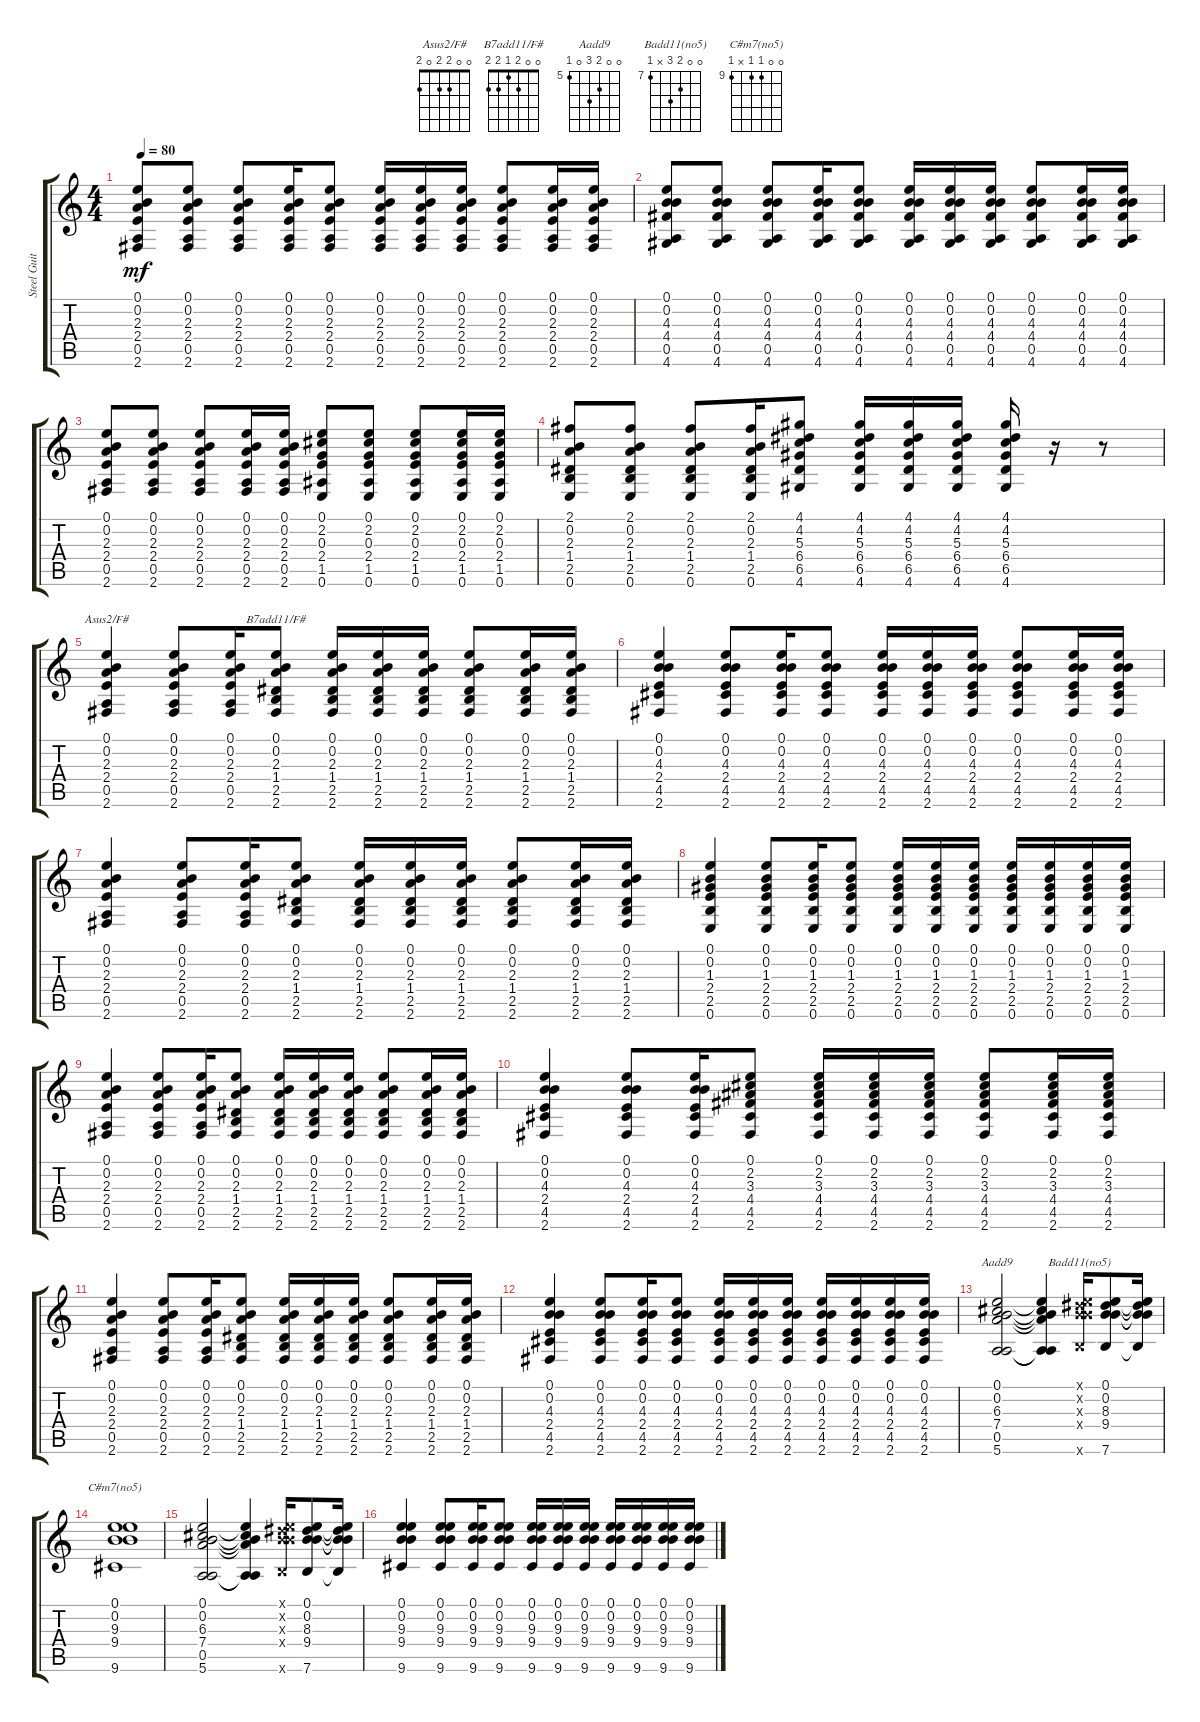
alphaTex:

\track ("Steel Guitar" "Steel Guit") {instrument acousticguitarsteel}
\staff {score tabs}
\tuning (E4 B3 G3 D3 A2 E2) {hide}
\chord ("Asus2/F#" 0 0 2 2 0 2)
\chord ("B7add11/F#" 0 0 2 1 2 2)
\chord ("Aadd9" 0 0 6 7 0 5) {firstfret 5}
\chord ("Badd11(no5)" 0 0 8 9 x 7) {firstfret 7}
\chord ("C#m7(no5)" 0 0 9 9 x 9) {firstfret 9}
\ts (4 4)
\tempo 80
\clef g2
\ks c
(0.1 0.2 2.3 2.4 0.5 2.6).8{dy mf} (0.1 0.2 2.3 2.4 0.5 2.6).8 (0.1 0.2 2.3 2.4 0.5 2.6).8 (0.1 0.2 2.3 2.4 0.5 2.6).16 (0.1 0.2 2.3 2.4 0.5 2.6).8 (0.1 0.2 2.3 2.4 0.5 2.6).16 (0.1 0.2 2.3 2.4 0.5 2.6).16 (0.1 0.2 2.3 2.4 0.5 2.6).16 (0.1 0.2 2.3 2.4 0.5 2.6).8 (0.1 0.2 2.3 2.4 0.5 2.6).16 (0.1 0.2 2.3 2.4 0.5 2.6).16 |
(0.1 0.2 4.3 4.4 0.5 4.6).8 (0.1 0.2 4.3 4.4 0.5 4.6).8 (0.1 0.2 4.3 4.4 0.5 4.6).8 (0.1 0.2 4.3 4.4 0.5 4.6).16 (0.1 0.2 4.3 4.4 0.5 4.6).8 (0.1 0.2 4.3 4.4 0.5 4.6).16 (0.1 0.2 4.3 4.4 0.5 4.6).16 (0.1 0.2 4.3 4.4 0.5 4.6).16 (0.1 0.2 4.3 4.4 0.5 4.6).8 (0.1 0.2 4.3 4.4 0.5 4.6).16 (0.1 0.2 4.3 4.4 0.5 4.6).16 |
(0.1 0.2 2.3 2.4 0.5 2.6).8 (0.1 0.2 2.3 2.4 0.5 2.6).8 (0.1 0.2 2.3 2.4 0.5 2.6).8 (0.1 0.2 2.3 2.4 0.5 2.6).16 (0.1 0.2 2.3 2.4 0.5 2.6).16 (0.1 2.2 0.3 2.4 1.5 0.6).8 (0.1 2.2 0.3 2.4 1.5 0.6).8 (0.1 2.2 0.3 2.4 1.5 0.6).8 (0.1 2.2 0.3 2.4 1.5 0.6).16 (0.1 2.2 0.3 2.4 1.5 0.6).16 |
(2.1 0.2 2.3 1.4 2.5 0.6).8 (2.1 0.2 2.3 1.4 2.5 0.6).8 (2.1 0.2 2.3 1.4 2.5 0.6).8 (2.1 0.2 2.3 1.4 2.5 0.6).16 (4.1 4.2 5.3 6.4 6.5 4.6).8 (4.1 4.2 5.3 6.4 6.5 4.6).16 (4.1 4.2 5.3 6.4 6.5 4.6).16 (4.1 4.2 5.3 6.4 6.5 4.6).16 (4.1 4.2 5.3 6.4 6.5 4.6).16 r.16 r.8 |
(0.1 0.2 2.3 2.4 0.5 2.6).4{ch "Asus2/F#"} (0.1 0.2 2.3 2.4 0.5 2.6).8 (0.1 0.2 2.3 2.4 0.5 2.6).16 (0.1 0.2 2.3 1.4 2.5 2.6).8{ch "B7add11/F#"} (0.1 0.2 2.3 1.4 2.5 2.6).16 (0.1 0.2 2.3 1.4 2.5 2.6).16 (0.1 0.2 2.3 1.4 2.5 2.6).16 (0.1 0.2 2.3 1.4 2.5 2.6).8 (0.1 0.2 2.3 1.4 2.5 2.6).16 (0.1 0.2 2.3 1.4 2.5 2.6).16 |
(0.1 0.2 4.3 2.4 4.5 2.6).4 (0.1 0.2 4.3 2.4 4.5 2.6).8 (0.1 0.2 4.3 2.4 4.5 2.6).16 (0.1 0.2 4.3 2.4 4.5 2.6).8 (0.1 0.2 4.3 2.4 4.5 2.6).16 (0.1 0.2 4.3 2.4 4.5 2.6).16 (0.1 0.2 4.3 2.4 4.5 2.6).16 (0.1 0.2 4.3 2.4 4.5 2.6).8 (0.1 0.2 4.3 2.4 4.5 2.6).16 (0.1 0.2 4.3 2.4 4.5 2.6).16 |
(0.1 0.2 2.3 2.4 0.5 2.6).4 (0.1 0.2 2.3 2.4 0.5 2.6).8 (0.1 0.2 2.3 2.4 0.5 2.6).16 (0.1 0.2 2.3 1.4 2.5 2.6).8 (0.1 0.2 2.3 1.4 2.5 2.6).16 (0.1 0.2 2.3 1.4 2.5 2.6).16 (0.1 0.2 2.3 1.4 2.5 2.6).16 (0.1 0.2 2.3 1.4 2.5 2.6).8 (0.1 0.2 2.3 1.4 2.5 2.6).16 (0.1 0.2 2.3 1.4 2.5 2.6).16 |
(0.1 0.2 1.3 2.4 2.5 0.6).4 (0.1 0.2 1.3 2.4 2.5 0.6).8 (0.1 0.2 1.3 2.4 2.5 0.6).16 (0.1 0.2 1.3 2.4 2.5 0.6).8 (0.1 0.2 1.3 2.4 2.5 0.6).16 (0.1 0.2 1.3 2.4 2.5 0.6).16 (0.1 0.2 1.3 2.4 2.5 0.6).16 (0.1 0.2 1.3 2.4 2.5 0.6).16 (0.1 0.2 1.3 2.4 2.5 0.6).16 (0.1 0.2 1.3 2.4 2.5 0.6).16 (0.1 0.2 1.3 2.4 2.5 0.6).16 |
(0.1 0.2 2.3 2.4 0.5 2.6).4 (0.1 0.2 2.3 2.4 0.5 2.6).8 (0.1 0.2 2.3 2.4 0.5 2.6).16 (0.1 0.2 2.3 1.4 2.5 2.6).8 (0.1 0.2 2.3 1.4 2.5 2.6).16 (0.1 0.2 2.3 1.4 2.5 2.6).16 (0.1 0.2 2.3 1.4 2.5 2.6).16 (0.1 0.2 2.3 1.4 2.5 2.6).8 (0.1 0.2 2.3 1.4 2.5 2.6).16 (0.1 0.2 2.3 1.4 2.5 2.6).16 |
(0.1 0.2 4.3 2.4 4.5 2.6).4 (0.1 0.2 4.3 2.4 4.5 2.6).8 (0.1 0.2 4.3 2.4 4.5 2.6).16 (0.1 2.2 3.3 4.4 4.5 2.6).8 (0.1 2.2 3.3 4.4 4.5 2.6).16 (0.1 2.2 3.3 4.4 4.5 2.6).16 (0.1 2.2 3.3 4.4 4.5 2.6).16 (0.1 2.2 3.3 4.4 4.5 2.6).8 (0.1 2.2 3.3 4.4 4.5 2.6).16 (0.1 2.2 3.3 4.4 4.5 2.6).16 |
(0.1 0.2 2.3 2.4 0.5 2.6).4 (0.1 0.2 2.3 2.4 0.5 2.6).8 (0.1 0.2 2.3 2.4 0.5 2.6).16 (0.1 0.2 2.3 1.4 2.5 2.6).8 (0.1 0.2 2.3 1.4 2.5 2.6).16 (0.1 0.2 2.3 1.4 2.5 2.6).16 (0.1 0.2 2.3 1.4 2.5 2.6).16 (0.1 0.2 2.3 1.4 2.5 2.6).8 (0.1 0.2 2.3 1.4 2.5 2.6).16 (0.1 0.2 2.3 1.4 2.5 2.6).16 |
(0.1 0.2 4.3 2.4 4.5 2.6).4 (0.1 0.2 4.3 2.4 4.5 2.6).8 (0.1 0.2 4.3 2.4 4.5 2.6).16 (0.1 0.2 4.3 2.4 4.5 2.6).8 (0.1 0.2 4.3 2.4 4.5 2.6).16 (0.1 0.2 4.3 2.4 4.5 2.6).16 (0.1 0.2 4.3 2.4 4.5 2.6).16 (0.1 0.2 4.3 2.4 4.5 2.6).16 (0.1 0.2 4.3 2.4 4.5 2.6).16 (0.1 0.2 4.3 2.4 4.5 2.6).16 (0.1 0.2 4.3 2.4 4.5 2.6).16 |
(0.1 0.2 6.3 7.4 0.5 5.6).2{ch "Aadd9"} (0.1{t} 0.2{t} 6.3{t} 7.4{t} 0.5{t} 5.6{t}).4 (0.1{x} 0.2{x} 8.3{x} 9.4{x} 7.6{x}).16{ch "Badd11(no5)"} (0.1 0.2 8.3 9.4 7.6).8 (0.1{t} 0.2{t} 8.3{t} 9.4{t} 7.6{t}).16 |
(0.1 0.2 9.3 9.4 9.6).1{ch "C#m7(no5)"} |
(0.1 0.2 6.3 7.4 0.5 5.6).2 (0.1{t} 0.2{t} 6.3{t} 7.4{t} 0.5{t} 5.6{t}).4 (0.1{x} 0.2{x} 8.3{x} 9.4{x} 7.6{x}).16 (0.1 0.2 8.3 9.4 7.6).8 (0.1{t} 0.2{t} 8.3{t} 9.4{t} 7.6{t}).16 |
(0.1 0.2 9.3 9.4 9.6).4 (0.1 0.2 9.3 9.4 9.6).8 (0.1 0.2 9.3 9.4 9.6).16 (0.1 0.2 9.3 9.4 9.6).8 (0.1 0.2 9.3 9.4 9.6).16 (0.1 0.2 9.3 9.4 9.6).16 (0.1 0.2 9.3 9.4 9.6).16 (0.1 0.2 9.3 9.4 9.6).16 (0.1 0.2 9.3 9.4 9.6).16 (0.1 0.2 9.3 9.4 9.6).16 (0.1 0.2 9.3 9.4 9.6).16
